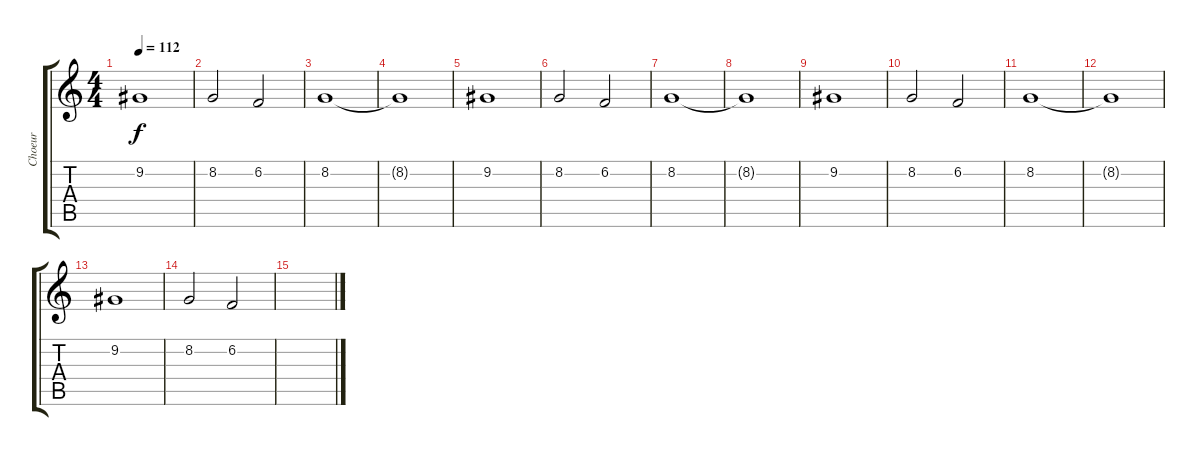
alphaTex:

\track ("Choeur" "Choeur") {instrument choiraahs}
\staff {score tabs}
\tuning (E4 B3 G3 D3 A2 E2) {hide}
\ts (4 4)
\tempo 112
\clef g2
\ks c
9.2.1{dy f} |
8.2.2 6.2.2 |
8.2.1 |
8.2{t}.1 |
9.2.1 |
8.2.2 6.2.2 |
8.2.1 |
8.2{t}.1 |
9.2.1 |
8.2.2 6.2.2 |
8.2.1 |
8.2{t}.1 |
9.2.1 |
8.2.2 6.2.2 |
\section ("" "")
